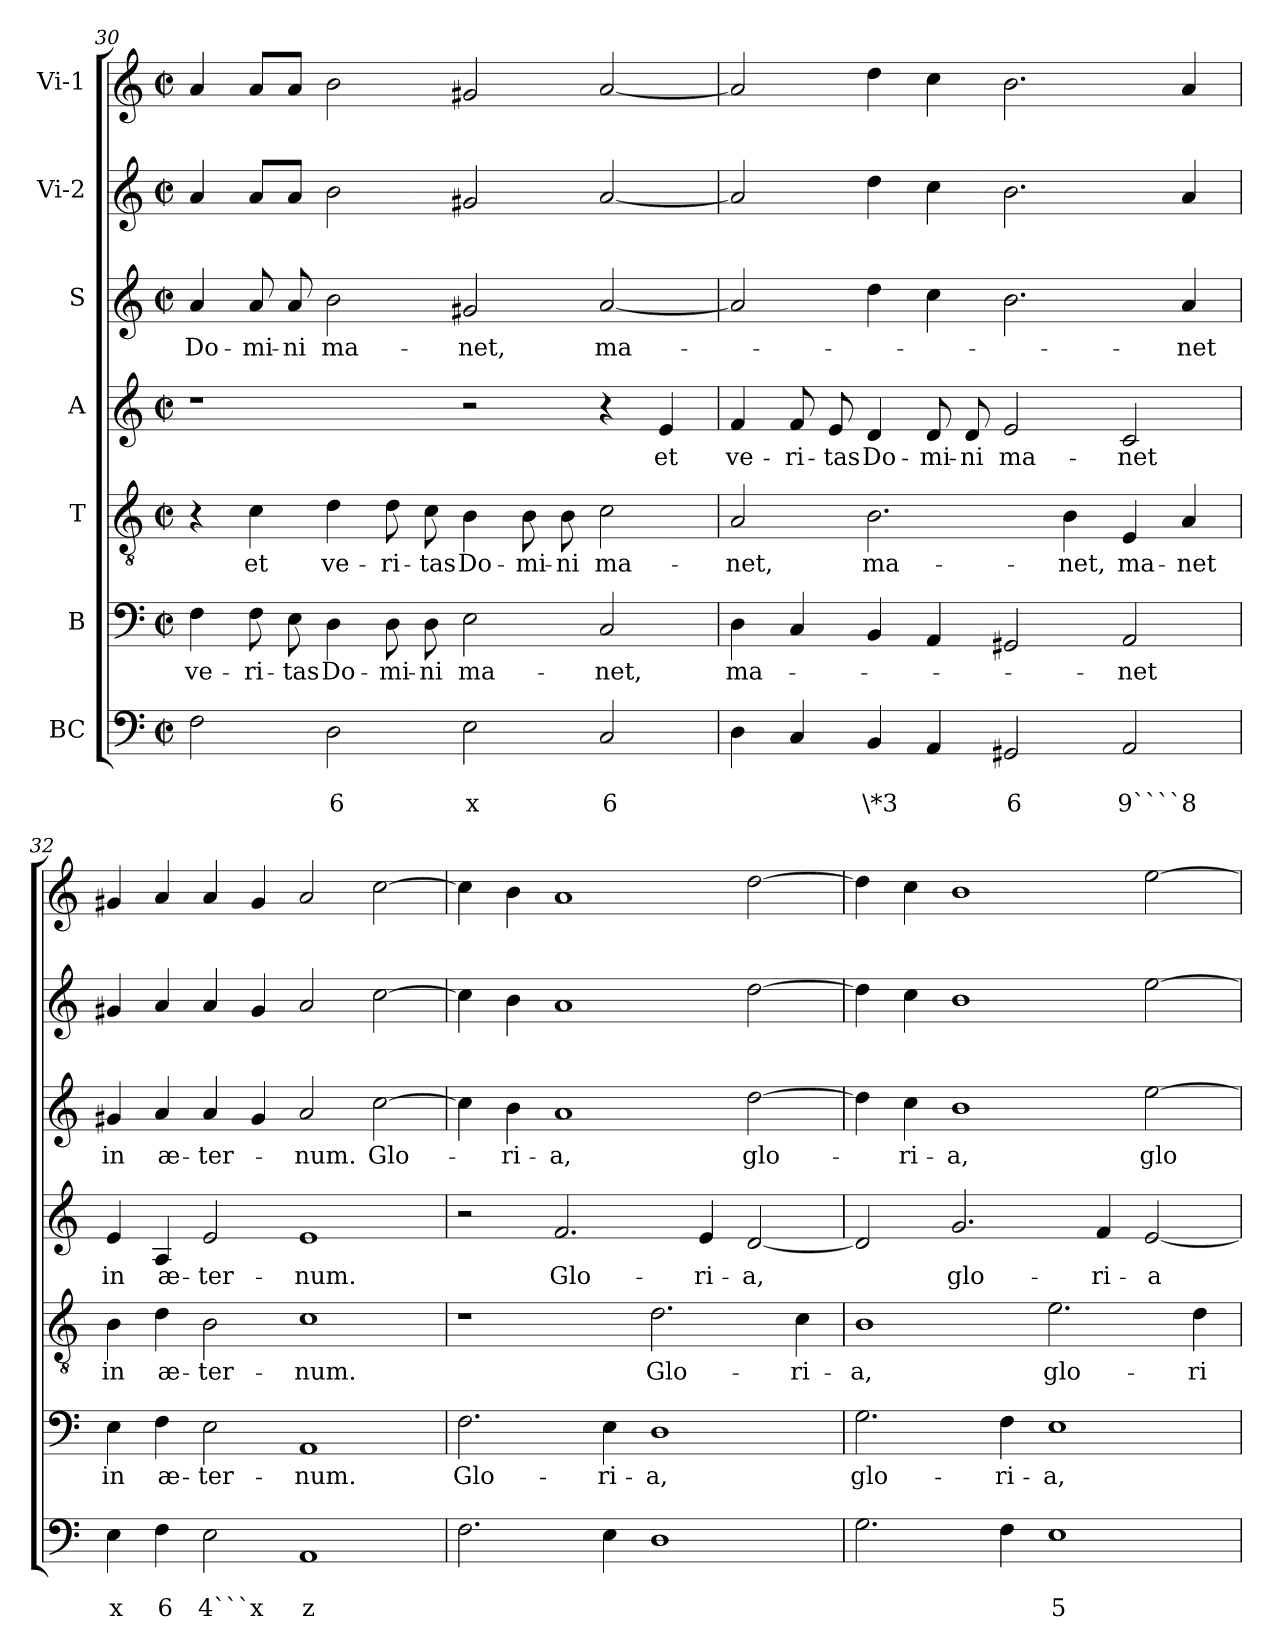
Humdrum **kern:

**kern	**text	**text	**kern	**text	**kern	**text	**kern	**text	**kern	**text	**kern	**kern
*part7	*part7	*part7	*part6	*part6	*part5	*part5	*part4	*part4	*part3	*part3	*part2	*part1
*staff7	*staff7	*staff7	*staff6	*staff6	*staff5	*staff5	*staff4	*staff4	*staff3	*staff3	*staff2	*staff1
*I"BC	*	*	*I"B	*	*I"T	*	*I"A	*	*I"S	*	*I"Vi-2	*I"Vi-1
!!LO:LB:g=z
*clefF4	*	*	*clefF4	*	*clefGv2	*	*clefG2	*	*clefG2	*	*clefG2	*clefG2
*k[]	*	*	*k[]	*	*k[]	*	*k[]	*	*k[]	*	*k[]	*k[]
*C:	*	*	*C:	*	*C:	*	*C:	*	*C:	*	*C:	*C:
*M2/2	*	*	*M2/2	*	*M2/2	*	*M2/2	*	*M2/2	*	*M2/2	*M2/2
*met(c|)	*	*	*met(c|)	*	*met(c|)	*	*met(c|)	*	*met(c|)	*	*met(c|)	*met(c|)
=30	=30	=30	=30	=30	=30	=30	=30	=30	=30	=30	=30	=30
!	!	!	!	!LO:LY:b	!	!	!	!	!	!LO:LY:b	!	!
2F\	.	.	4F\	ve-	4r	.	1r	.	4a/	Do-	4a/	4a/
!	!	!	!	!LO:LY:b	!	!LO:LY:b	!	!	!	!LO:LY:b	!	!
.	.	.	8F\	-ri-	4c\	et	.	.	8a/	-mi-	8a/L	8a/L
!	!	!	!	!LO:LY:b	!	!	!	!	!	!LO:LY:b	!	!
.	.	.	8E\	-tas	.	.	.	.	8a/	-ni	8a/J	8a/J
!	!	!LO:LY:b	!	!LO:LY:b	!	!LO:LY:b	!	!	!	!LO:LY:b	!	!
2D\	.	6	4D\	Do-	4d\	ve-	.	.	2b\	ma-	2b\	2b\
!	!	!	!	!LO:LY:b	!	!LO:LY:b	!	!	!	!	!	!
.	.	.	8D\	-mi-	8d\	-ri-	.	.	.	.	.	.
!	!	!	!	!LO:LY:b	!	!LO:LY:b	!	!	!	!	!	!
.	.	.	8D\	-ni	8c\	-tas	.	.	.	.	.	.
!	!	!LO:LY:b	!	!LO:LY:b	!	!LO:LY:b	!	!	!	!LO:LY:b	!	!
2E\	.	x	2E\	ma-	4B\	Do-	2r	.	2g#X/	-net,	2g#X/	2g#X/
!	!	!	!	!	!	!LO:LY:b	!	!	!	!	!	!
.	.	.	.	.	8B\	-mi-	.	.	.	.	.	.
!	!	!	!	!	!	!LO:LY:b	!	!	!	!	!	!
.	.	.	.	.	8B\	-ni	.	.	.	.	.	.
!	!	!LO:LY:b	!	!LO:LY:b	!	!LO:LY:b	!	!	!	!LO:LY:b	!	!
2C/	.	6	2C/	-net,	2c\	ma-	4r	.	[2a/	ma-	[2a/	[2a/
!	!	!	!	!	!	!	!	!LO:LY:b	!	!	!	!
.	.	.	.	.	.	.	4e/	et	.	.	.	.
=31	=31	=31	=31	=31	=31	=31	=31	=31	=31	=31	=31	=31
!	!	!	!	!LO:LY:b	!	!LO:LY:b	!	!LO:LY:b	!	!	!	!
4D\	.	.	4D\	ma-	2A/	-net,	4f/	ve-	2a/]	.	2a/]	2a/]
!	!	!	!	!	!	!	!	!LO:LY:b	!	!	!	!
4C/	.	.	4C/	.	.	.	8f/	-ri-	.	.	.	.
!	!	!	!	!	!	!	!	!LO:LY:b	!	!	!	!
.	.	.	.	.	.	.	8e/	-tas	.	.	.	.
!	!	!LO:LY:b	!	!	!	!LO:LY:b	!	!LO:LY:b	!	!	!	!
4BB/	.	\*3	4BB/	.	2.B\	ma-	4d/	Do-	4dd\	.	4dd\	4dd\
!	!	!	!	!	!	!	!	!LO:LY:b	!	!	!	!
4AA/	.	.	4AA/	.	.	.	8d/	-mi-	4cc\	.	4cc\	4cc\
!	!	!	!	!	!	!	!	!LO:LY:b	!	!	!	!
.	.	.	.	.	.	.	8d/	-ni	.	.	.	.
!	!	!LO:LY:b	!	!	!	!	!	!LO:LY:b	!	!	!	!
2GG#X/	.	6	2GG#X/	.	.	.	2e/	ma-	2.b\	.	2.b\	2.b\
!	!	!	!	!	!	!LO:LY:b	!	!	!	!	!	!
.	.	.	.	.	4B\	-net,	.	.	.	.	.	.
!	!	!LO:LY:b	!	!LO:LY:b	!	!LO:LY:b	!	!LO:LY:b	!	!	!	!
2AA/	.	9````8	2AA/	-net	4E/	ma-	2c/	-net	.	.	.	.
!	!	!	!	!	!	!LO:LY:b	!	!	!	!LO:LY:b	!	!
.	.	.	.	.	4A/	-net	.	.	4a/	-net	4a/	4a/
=32	=32	=32	=32	=32	=32	=32	=32	=32	=32	=32	=32	=32
!	!	!LO:LY:b	!	!LO:LY:b	!	!LO:LY:b	!	!LO:LY:b	!	!LO:LY:b	!	!
4E\	.	x	4E\	in	4B\	in	4e/	in	4g#X/	in	4g#X/	4g#X/
!	!	!LO:LY:b	!	!LO:LY:b	!	!LO:LY:b	!	!LO:LY:b	!	!LO:LY:b	!	!
4F\	.	6	4F\	æ-	4d\	æ-	4A/	æ-	4a/	æ-	4a/	4a/
!	!	!LO:LY:b	!	!LO:LY:b	!	!LO:LY:b	!	!LO:LY:b	!	!LO:LY:b	!	!
2E\	.	4```x	2E\	-ter-	2B\	-ter-	2e/	-ter-	4a/	-ter-	4a/	4a/
.	.	.	.	.	.	.	.	.	4g#/	.	4g#/	4g#/
!	!	!LO:LY:b	!	!LO:LY:b	!	!LO:LY:b	!	!LO:LY:b	!	!LO:LY:b	!	!
1AA	.	z	1AA	-num.	1c	-num.	1e	-num.	2a/	-num.	2a/	2a/
!	!	!	!	!	!	!	!	!	!	!LO:LY:b	!	!
.	.	.	.	.	.	.	.	.	[2cc\	Glo-	[2cc\	[2cc\
=33	=33	=33	=33	=33	=33	=33	=33	=33	=33	=33	=33	=33
!	!	!	!	!LO:LY:b	!	!	!	!	!	!	!	!
2.F\	.	.	2.F\	Glo-	1r	.	2r	.	4cc\]	.	4cc\]	4cc\]
!	!	!	!	!	!	!	!	!	!	!LO:LY:b	!	!
.	.	.	.	.	.	.	.	.	4b\	-ri-	4b\	4b\
!	!	!	!	!	!	!	!	!LO:LY:b	!	!LO:LY:b	!	!
.	.	.	.	.	.	.	2.f/	Glo-	1a	-a,	1a	1a
!	!	!	!	!LO:LY:b	!	!	!	!	!	!	!	!
4E\	.	.	4E\	-ri-	.	.	.	.	.	.	.	.
!	!	!	!	!LO:LY:b	!	!LO:LY:b	!	!	!	!	!	!
1D	.	.	1D	-a,	2.d\	Glo-	.	.	.	.	.	.
!	!	!	!	!	!	!	!	!LO:LY:b	!	!	!	!
.	.	.	.	.	.	.	4e/	-ri-	.	.	.	.
!	!	!	!	!	!	!	!	!LO:LY:b	!	!LO:LY:b	!	!
.	.	.	.	.	.	.	[2d/	-a,	[2dd\	glo-	[2dd\	[2dd\
!	!	!	!	!	!	!LO:LY:b	!	!	!	!	!	!
.	.	.	.	.	4c\	-ri-	.	.	.	.	.	.
!!LO:PB:g=z
=34	=34	=34	=34	=34	=34	=34	=34	=34	=34	=34	=34	=34
!	!	!	!	!LO:LY:b	!	!LO:LY:b	!	!	!	!	!	!
2.G\	.	.	2.G\	glo-	1B	-a,	2d/]	.	4dd\]	.	4dd\]	4dd\]
!	!	!	!	!	!	!	!	!	!	!LO:LY:b	!	!
.	.	.	.	.	.	.	.	.	4cc\	-ri-	4cc\	4cc\
!	!	!	!	!	!	!	!	!LO:LY:b	!	!LO:LY:b	!	!
.	.	.	.	.	.	.	2.g/	glo-	1b	-a,	1b	1b
!	!	!	!	!LO:LY:b	!	!	!	!	!	!	!	!
4F\	.	.	4F\	-ri-	.	.	.	.	.	.	.	.
!	!	!LO:LY:b	!	!LO:LY:b	!	!LO:LY:b	!	!	!	!	!	!
1E	.	5	1E	-a,	2.e\	glo-	.	.	.	.	.	.
!	!	!	!	!	!	!	!	!LO:LY:b	!	!	!	!
.	.	.	.	.	.	.	4f/	-ri-	.	.	.	.
!	!	!	!	!	!	!	!	!LO:LY:b	!	!LO:LY:b	!	!
.	.	.	.	.	.	.	[2e/	-a	[2ee\	glo-	[2ee\	[2ee\
!	!	!	!	!	!	!LO:LY:b	!	!	!	!	!	!
.	.	.	.	.	4d\	-ri-	.	.	.	.	.	.
=	=	=	=	=	=	=	=	=	=	=	=	=
*-	*-	*-	*-	*-	*-	*-	*-	*-	*-	*-	*-	*-
